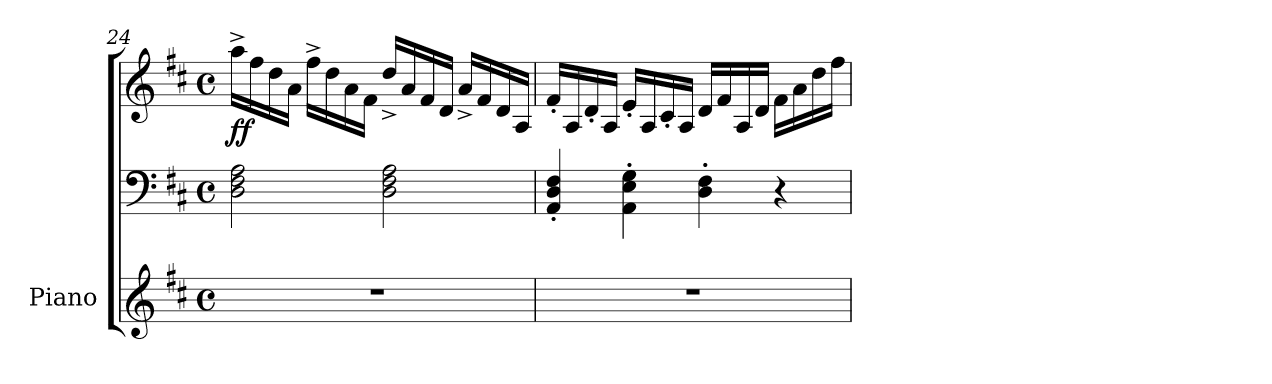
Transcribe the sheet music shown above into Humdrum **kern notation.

**kern	**kern	**kern	**dynam
*part1	*part1	*part1	*part1
*staff3	*staff2	*staff1	*staff1/2/3
*I"Piano	*	*	*
*I'Pno	*	*	*
*clefG2	*clefF4	*clefG2	*
*k[f#c#]	*k[f#c#]	*k[f#c#]	*
*M4/4	*M4/4	*M4/4	*
*met(c)	*met(c)	*met(c)	*
=24	=24	=24	=24
!	!	!	!LO:DY:b
1r	2D\ 2F#\ 2A\	16aa^\LL	ff
.	.	16ff#\	.
.	.	16dd\	.
.	.	16a\JJ	.
.	.	16ff#^\LL	.
.	.	16dd\	.
.	.	16a\	.
.	.	16f#\JJ	.
.	2D\ 2F#\ 2A\	16dd^/LL	.
.	.	16a/	.
.	.	16f#/	.
.	.	16d/JJ	.
.	.	16a^/LL	.
.	.	16f#/	.
.	.	16d/	.
.	.	16A/JJ	.
!!LO:LB:g=z
=25	=25	=25	=25
1r	4AA/' 4D/' 4F#/'	16f#'/LL	.
.	.	16A/	.
.	.	16d'/	.
.	.	16A/JJ	.
.	4AA\' 4E\' 4G\'	16e'/LL	.
.	.	16A/	.
.	.	16c#'/	.
.	.	16A/JJ	.
.	4D\' 4F#\'	16d/LL	.
.	.	16f#/	.
.	.	16A/	.
.	.	16d/JJ	.
.	4r	16f#\LL	.
.	.	16a\	.
.	.	16dd\	.
.	.	16ff#\JJ	.
=	=	=	=
*-	*-	*-	*-
